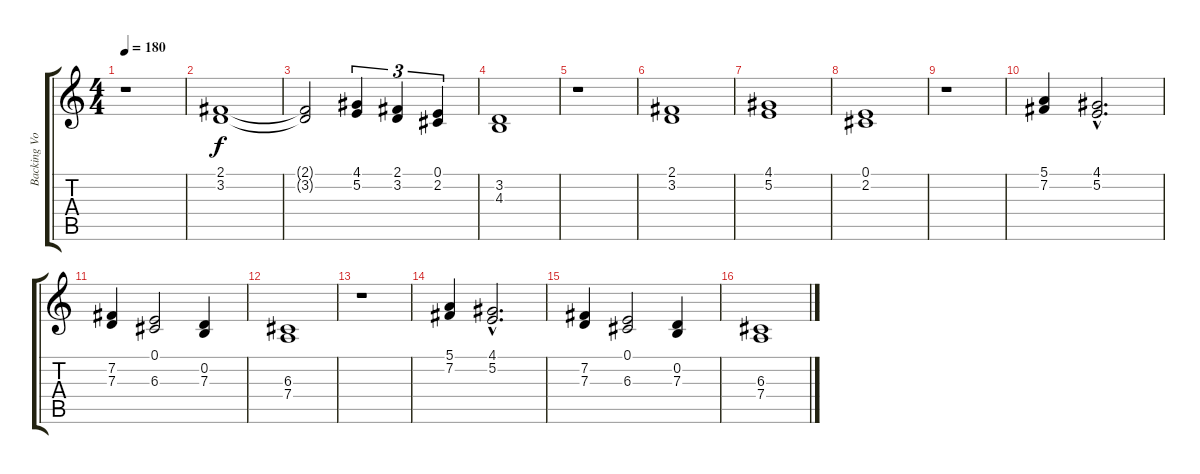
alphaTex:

\track ("Backing Vocals" "Backing Vo") {instrument trombone}
\staff {score tabs}
\tuning (E4 B3 G3 D3 A2 E2) {hide}
\ts (4 4)
\tempo 180
\clef g2
\ks c
r.1{dy f} |
(2.1 3.2).1{balance 16} |
(2.1{t} 3.2{t}).2 (4.1 5.2).4{tu (3 2)} (2.1 3.2).4{tu (3 2)} (0.1 2.2).4{tu (3 2)} |
(3.2 4.3).1 |
r.1 |
(2.1 3.2).1{balance 0} |
(4.1 5.2).1 |
(0.1 2.2).1 |
r.1 |
(5.1 7.2).4{balance 0} (4.1{hac} 5.2{hac}).2{d balance 1} |
(7.2 7.3).4{balance 5} (0.1 6.3).2{balance 7} (0.2 7.3).4{balance 9} |
(6.3 7.4).1{balance 10} |
r.1 |
(5.1 7.2).4{balance 16} (4.1{hac} 5.2{hac}).2{d balance 15} |
(7.2 7.3).4{balance 11} (0.1 6.3).2{balance 9} (0.2 7.3).4{balance 7} |
(6.3 7.4).1{balance 5}
